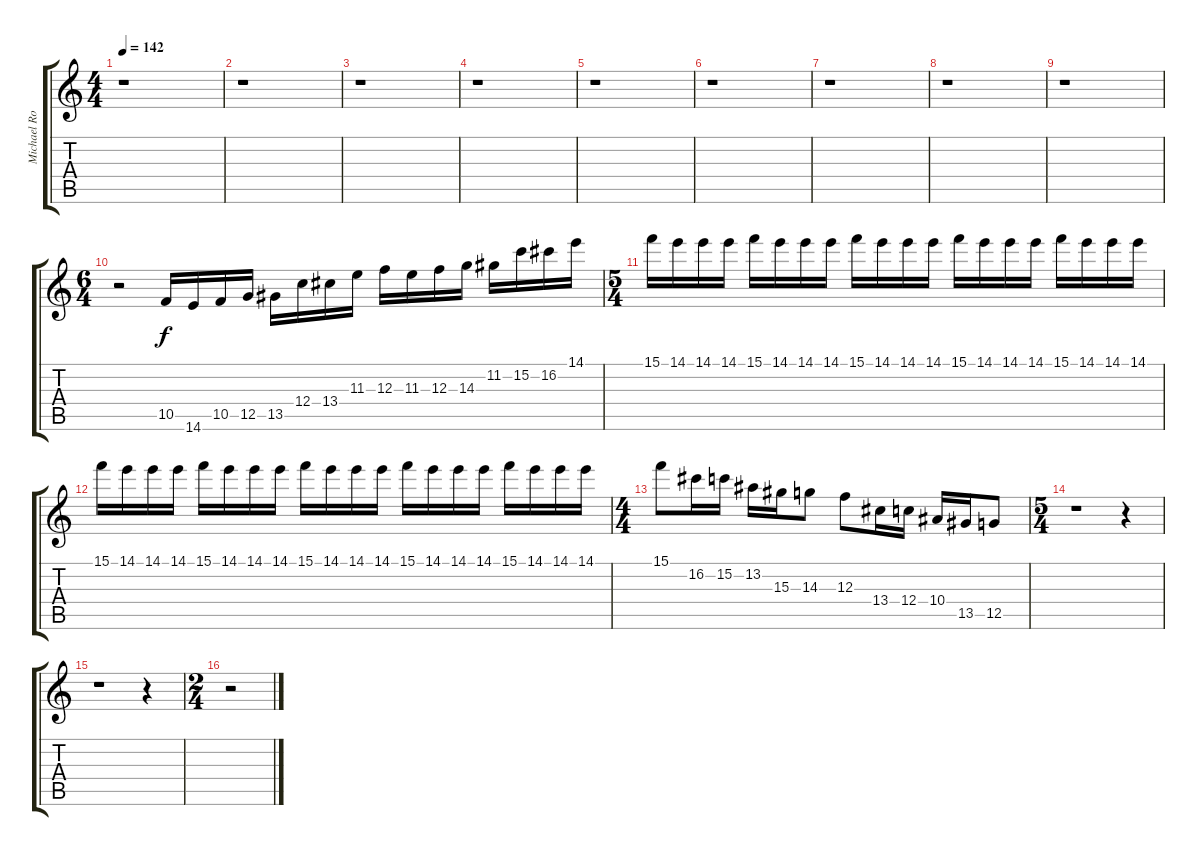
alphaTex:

\track ("Michael Romeo Lead" "Michael Ro") {instrument distortionguitar}
\staff {score tabs}
\tuning (D4 A3 F3 C3 G2 D2) {hide}
\ts (4 4)
\tempo 142
\clef g2
\ks c
r.1{dy f} |
r.1 |
r.1 |
r.1 |
r.1 |
r.1 |
r.1 |
r.1 |
r.1 |
\ts (6 4)
r.2 10.5.16 14.6.16 10.5.16 12.5.16 13.5.16 12.4.16 13.4.16 11.3.16 12.3.16 11.3.16 12.3.16 14.3.16 11.2.16 15.2.16 16.2.16 14.1.16 |
\ts (5 4)
15.1.16 14.1.16 14.1.16 14.1.16 15.1.16 14.1.16 14.1.16 14.1.16 15.1.16 14.1.16 14.1.16 14.1.16 15.1.16 14.1.16 14.1.16 14.1.16 15.1.16 14.1.16 14.1.16 14.1.16 |
15.1.16 14.1.16 14.1.16 14.1.16 15.1.16 14.1.16 14.1.16 14.1.16 15.1.16 14.1.16 14.1.16 14.1.16 15.1.16 14.1.16 14.1.16 14.1.16 15.1.16 14.1.16 14.1.16 14.1.16 |
\ts (4 4)
15.1.8 16.2.16 15.2.16 13.2.16 15.3.16 14.3.8 12.3.8 13.4.16 12.4.16 10.4.16 13.5.16 12.5.8 |
\ts (5 4)
r.1 r.4 |
r.1 r.4 |
\ts (2 4)
r.2
